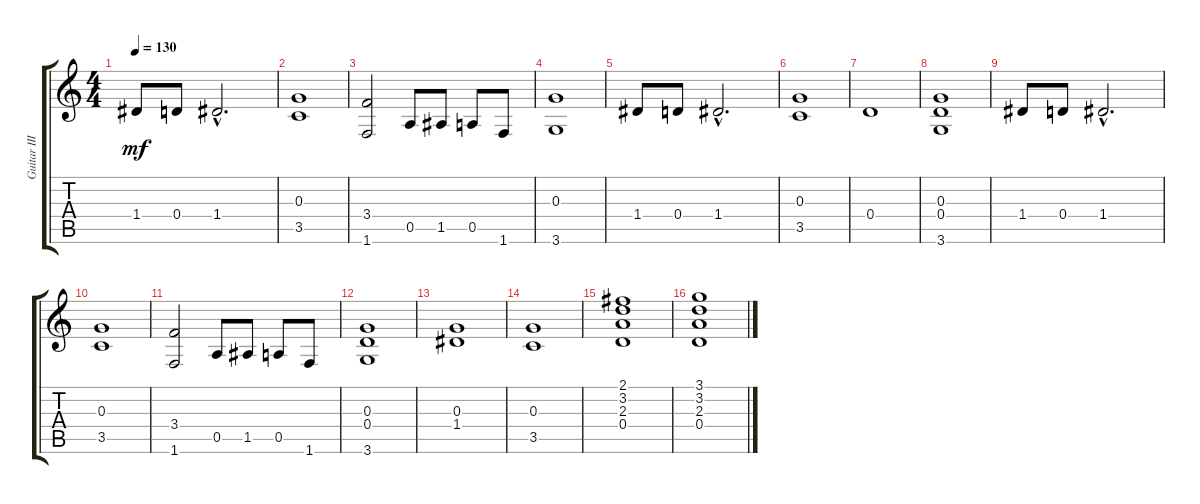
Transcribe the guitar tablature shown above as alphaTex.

\track ("Guitar III" "Guitar III") {instrument distortionguitar}
\staff {score tabs}
\tuning (E4 B3 G3 D3 A2 E2) {hide}
\ts (4 4)
\tempo 130
\clef g2
\ks c
1.4.8{dy mf} 0.4.8 1.4{hac}.2{d} |
(0.3 3.5).1 |
(3.4 1.6).2 0.5.8 1.5.8 0.5.8 1.6.8 |
(0.3 3.6).1 |
1.4.8 0.4.8 1.4{hac}.2{d} |
(0.3 3.5).1 |
0.4.1 |
(0.3 0.4 3.6).1 |
1.4.8 0.4.8 1.4{hac}.2{d} |
(0.3 3.5).1 |
(3.4 1.6).2 0.5.8 1.5.8 0.5.8 1.6.8 |
(0.3 0.4 3.6).1 |
(0.3 1.4).1 |
(0.3 3.5).1 |
(2.1 3.2 2.3 0.4).1 |
(3.1 3.2 2.3 0.4).1
